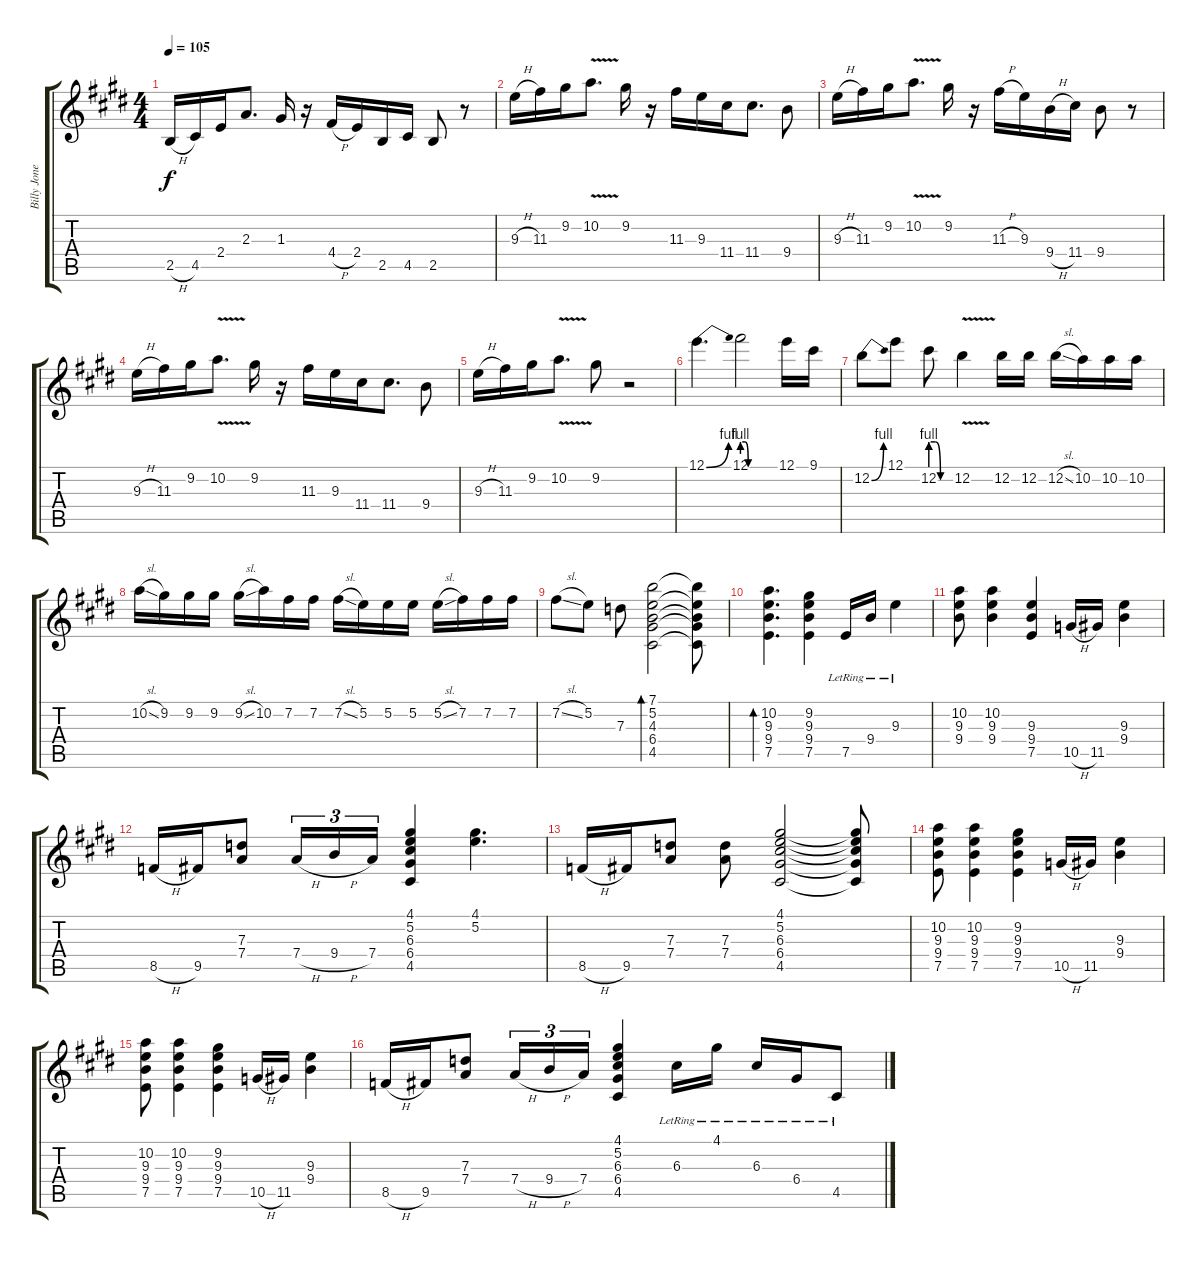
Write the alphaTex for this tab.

\track ("Billy Jones Guitar" "Billy Jone") {instrument overdrivenguitar}
\staff {score tabs}
\tuning (E4 B3 G3 D3 A2 E2) {hide}
\ts (4 4)
\tempo 105
\clef g2
\ks e
2.5{h}.16{dy f} 4.5.16 2.4.16 2.3.8{d} 1.3.16 r.16 4.4{h}.16 2.4.16 2.5.16 4.5.16 2.5.8 r.8 |
9.3{h}.16 11.3.16 9.2.16 10.2{v}.8{d} 9.2.16 r.16 11.3.16 9.3.16 11.4.16 11.4.8{d} 9.4.8 |
9.3{h}.16 11.3.16 9.2.16 10.2{v}.8{d} 9.2.16 r.16 11.3{h}.16 9.3.16 9.4{h}.16 11.4.16 9.4.8 r.8 |
9.3{h}.16 11.3.16 9.2.16 10.2{v}.8{d} 9.2.16 r.16 11.3.16 9.3.16 11.4.16 11.4.8{d} 9.4.8 |
9.3{h}.16 11.3.16 9.2.16 10.2{v}.8{d} 9.2.8 r.2 |
12.1{be (bend 0 0 60 4)}.4{d volume 14 balance 8} 12.1{be (custom 0 4 5 4 11 0 30 0 60 0)}.2 12.1.16 9.1.16 |
12.2{be (bend 0 0 60 4)}.8 12.1.8 12.2{be (custom 0 4 15 4 30 0 60 0)}.8 12.2{v}.4 12.2.16 12.2.16 12.2{sl}.16 10.2.16 10.2.16 10.2.16 |
10.2{sl}.16 9.2.16 9.2.16 9.2.16 9.2{sl}.16 10.2.16 7.2.16 7.2.16 7.2{sl}.16 5.2.16 5.2.16 5.2.16 5.2{sl}.16 7.2.16 7.2.16 7.2.16 |
7.2{sl}.8 5.2.8 7.3.8 (7.1 5.2 4.3 6.4 4.5).2{bd 240 volume 11 balance 8 instrument electricguitarclean} (7.1{t} 5.2{t} 4.3{t} 6.4{t} 4.5{t}).8 |
(10.2 9.3 9.4 7.5).4{d bd 240 volume 10} (9.2 9.3 9.4 7.5).4 7.5{lr}.16 9.4{lr}.16 9.3{lr}.4 |
(10.2 9.3 9.4).8 (10.2 9.3 9.4).4 (9.3 9.4 7.5).4 10.5{h}.16 11.5.16 (9.3 9.4).4 |
8.5{h}.16 9.5.16 (7.3 7.4).8 7.4{h}.16{tu (3 2)} 9.4{h}.16{tu (3 2)} 7.4.16{tu (3 2)} (4.1 5.2 6.3 6.4 4.5).4 (4.1 5.2).4{d} |
8.5{h}.16 9.5.16 (7.3 7.4).8 (7.3 7.4).8 (4.1 5.2 6.3 6.4 4.5).2 (4.1{t} 5.2{t} 6.3{t} 6.4{t} 4.5{t}).8 |
(10.2 9.3 9.4 7.5).8 (10.2 9.3 9.4 7.5).4 (9.2 9.3 9.4 7.5).4 10.5{h}.16 11.5.16 (9.3 9.4).4 |
(10.2 9.3 9.4 7.5).8 (10.2 9.3 9.4 7.5).4 (9.2 9.3 9.4 7.5).4 10.5{h}.16 11.5.16 (9.3 9.4).4 |
8.5{h}.16 9.5.16 (7.3 7.4).8 7.4{h}.16{tu (3 2)} 9.4{h}.16{tu (3 2)} 7.4.16{tu (3 2)} (4.1 5.2 6.3 6.4 4.5).4 6.3{lr}.16 4.1{lr}.16 6.3{lr}.16 6.4{lr}.16 4.5{lr}.8
